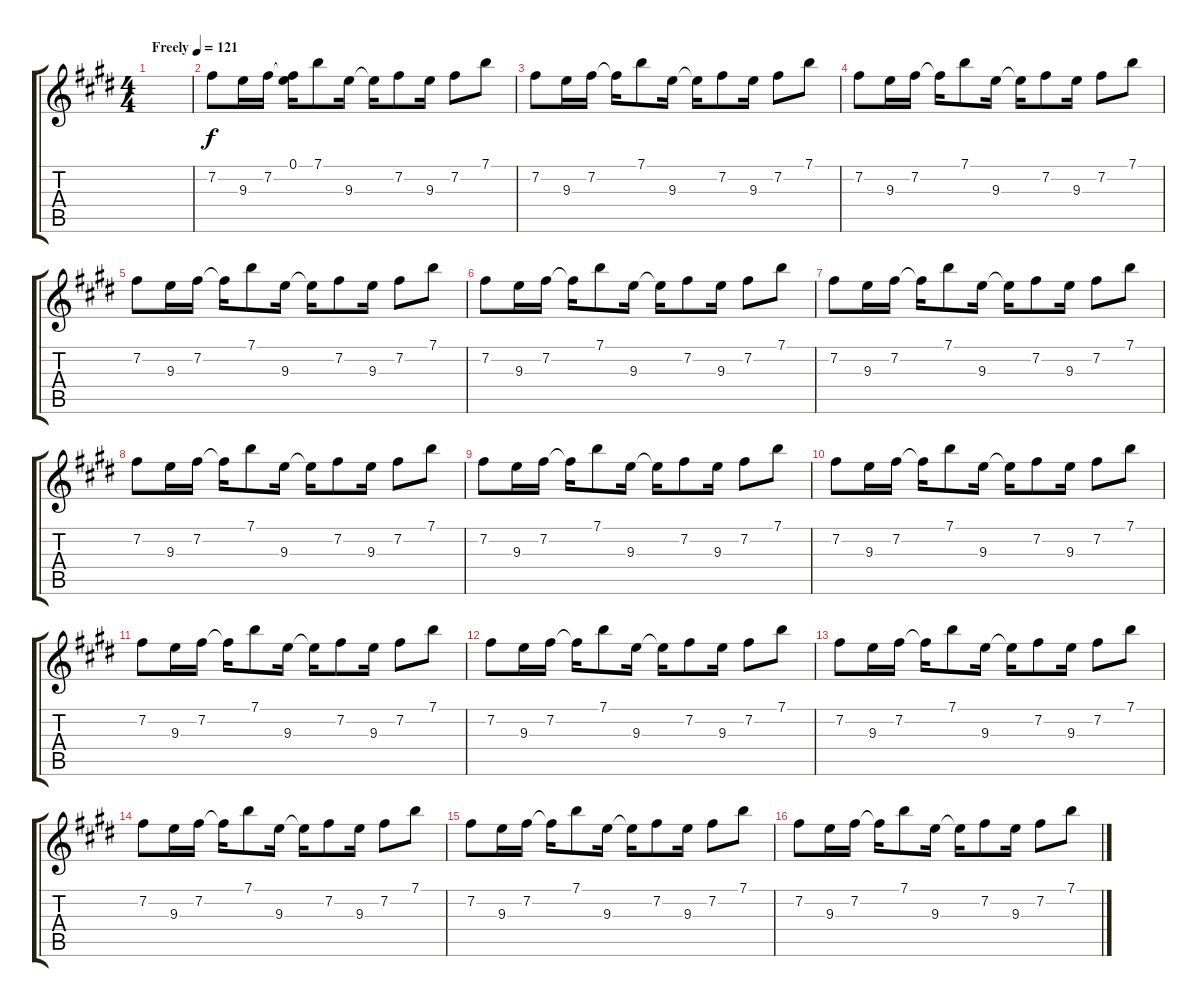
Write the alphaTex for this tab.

\track "" {instrument acousticguitarsteel}
\staff {score tabs}
\tuning (E4 B3 G3 D3 A2 E2) {hide}
\ts (4 4)
\tempo (121 "Freely")
\clef g2
\ks e
|
7.2.8{instrument acousticguitarsteel} 9.3.16 7.2.16 (0.1 7.2{t}).16 7.1.8 9.3.16 9.3{t}.16 7.2.8 9.3.16 7.2.8 7.1.8 |
7.2.8 9.3.16 7.2.16 7.2{t}.16 7.1.8 9.3.16 9.3{t}.16 7.2.8 9.3.16 7.2.8 7.1.8 |
7.2.8 9.3.16 7.2.16 7.2{t}.16 7.1.8 9.3.16 9.3{t}.16 7.2.8 9.3.16 7.2.8 7.1.8 |
7.2.8 9.3.16 7.2.16 7.2{t}.16 7.1.8 9.3.16 9.3{t}.16 7.2.8 9.3.16 7.2.8 7.1.8 |
7.2.8 9.3.16 7.2.16 7.2{t}.16 7.1.8 9.3.16 9.3{t}.16 7.2.8 9.3.16 7.2.8 7.1.8 |
7.2.8 9.3.16 7.2.16 7.2{t}.16 7.1.8 9.3.16 9.3{t}.16 7.2.8 9.3.16 7.2.8 7.1.8 |
7.2.8 9.3.16 7.2.16 7.2{t}.16 7.1.8 9.3.16 9.3{t}.16 7.2.8 9.3.16 7.2.8 7.1.8 |
7.2.8 9.3.16 7.2.16 7.2{t}.16 7.1.8 9.3.16 9.3{t}.16 7.2.8 9.3.16 7.2.8 7.1.8 |
7.2.8 9.3.16 7.2.16 7.2{t}.16 7.1.8 9.3.16 9.3{t}.16 7.2.8 9.3.16 7.2.8 7.1.8 |
7.2.8 9.3.16 7.2.16 7.2{t}.16 7.1.8 9.3.16 9.3{t}.16 7.2.8 9.3.16 7.2.8 7.1.8 |
7.2.8 9.3.16 7.2.16 7.2{t}.16 7.1.8 9.3.16 9.3{t}.16 7.2.8 9.3.16 7.2.8 7.1.8 |
7.2.8 9.3.16 7.2.16 7.2{t}.16 7.1.8 9.3.16 9.3{t}.16 7.2.8 9.3.16 7.2.8 7.1.8 |
7.2.8 9.3.16 7.2.16 7.2{t}.16 7.1.8 9.3.16 9.3{t}.16 7.2.8 9.3.16 7.2.8 7.1.8 |
7.2.8 9.3.16 7.2.16 7.2{t}.16 7.1.8 9.3.16 9.3{t}.16 7.2.8 9.3.16 7.2.8 7.1.8 |
7.2.8 9.3.16 7.2.16 7.2{t}.16 7.1.8 9.3.16 9.3{t}.16 7.2.8 9.3.16 7.2.8 7.1.8
